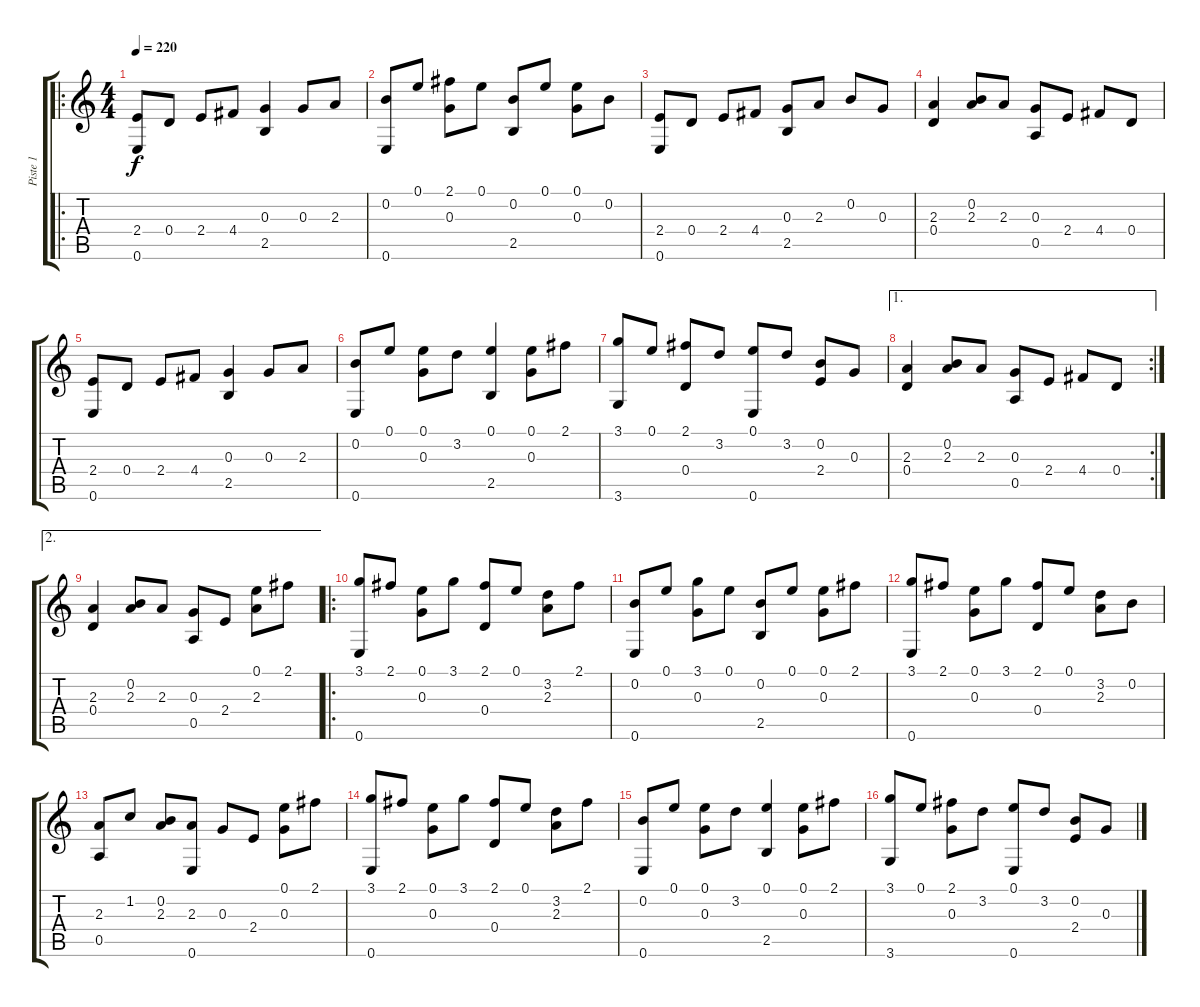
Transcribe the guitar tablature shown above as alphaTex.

\track ("Piste 1" "Piste 1") {instrument acousticguitarnylon}
\staff {score tabs}
\tuning (E4 B3 G3 D3 A2 E2) {hide}
\ro
\ts (4 4)
\tempo 220
\clef g2
\ks c
(2.4 0.6).8{dy f instrument acousticguitarnylon} 0.4.8 2.4.8 4.4.8 (0.3 2.5).4 0.3.8 2.3.8 |
(0.2 0.6).8 0.1.8 (2.1 0.3).8 0.1.8 (0.2 2.5).8 0.1.8 (0.1 0.3).8 0.2.8 |
(2.4 0.6).8 0.4.8 2.4.8 4.4.8 (0.3 2.5).8 2.3.8 0.2.8 0.3.8 |
(2.3 0.4).4 (0.2 2.3).8 2.3.8 (0.3 0.5).8 2.4.8 4.4.8 0.4.8 |
(2.4 0.6).8 0.4.8 2.4.8 4.4.8 (0.3 2.5).4 0.3.8 2.3.8 |
(0.2 0.6).8 0.1.8 (0.1 0.3).8 3.2.8 (0.1 2.5).4 (0.1 0.3).8 2.1.8 |
(3.1 3.6).8 0.1.8 (2.1 0.4).8 3.2.8 (0.1 0.6).8 3.2.8 (0.2 2.4).8 0.3.8 |
\ae 1
\rc 2
(2.3 0.4).4 (0.2 2.3).8 2.3.8 (0.3 0.5).8 2.4.8 4.4.8 0.4.8 |
\ae 2
(2.3 0.4).4 (0.2 2.3).8 2.3.8 (0.3 0.5).8 2.4.8 (0.1 2.3).8 2.1.8 |
\ro
(3.1 0.6).8 2.1.8 (0.1 0.3).8 3.1.8 (2.1 0.4).8 0.1.8 (3.2 2.3).8 2.1.8 |
(0.2 0.6).8 0.1.8 (3.1 0.3).8 0.1.8 (0.2 2.5).8 0.1.8 (0.1 0.3).8 2.1.8 |
(3.1 0.6).8 2.1.8 (0.1 0.3).8 3.1.8 (2.1 0.4).8 0.1.8 (3.2 2.3).8 0.2.8 |
(2.3 0.5).8 1.2.8 (0.2 2.3).8 (2.3 0.6).8 0.3.8 2.4.8 (0.1 0.3).8 2.1.8 |
(3.1 0.6).8 2.1.8 (0.1 0.3).8 3.1.8 (2.1 0.4).8 0.1.8 (3.2 2.3).8 2.1.8 |
(0.2 0.6).8 0.1.8 (0.1 0.3).8 3.2.8 (0.1 2.5).4 (0.1 0.3).8 2.1.8 |
(3.1 3.6).8 0.1.8 (2.1 0.3).8 3.2.8 (0.1 0.6).8 3.2.8 (0.2 2.4).8 0.3.8
